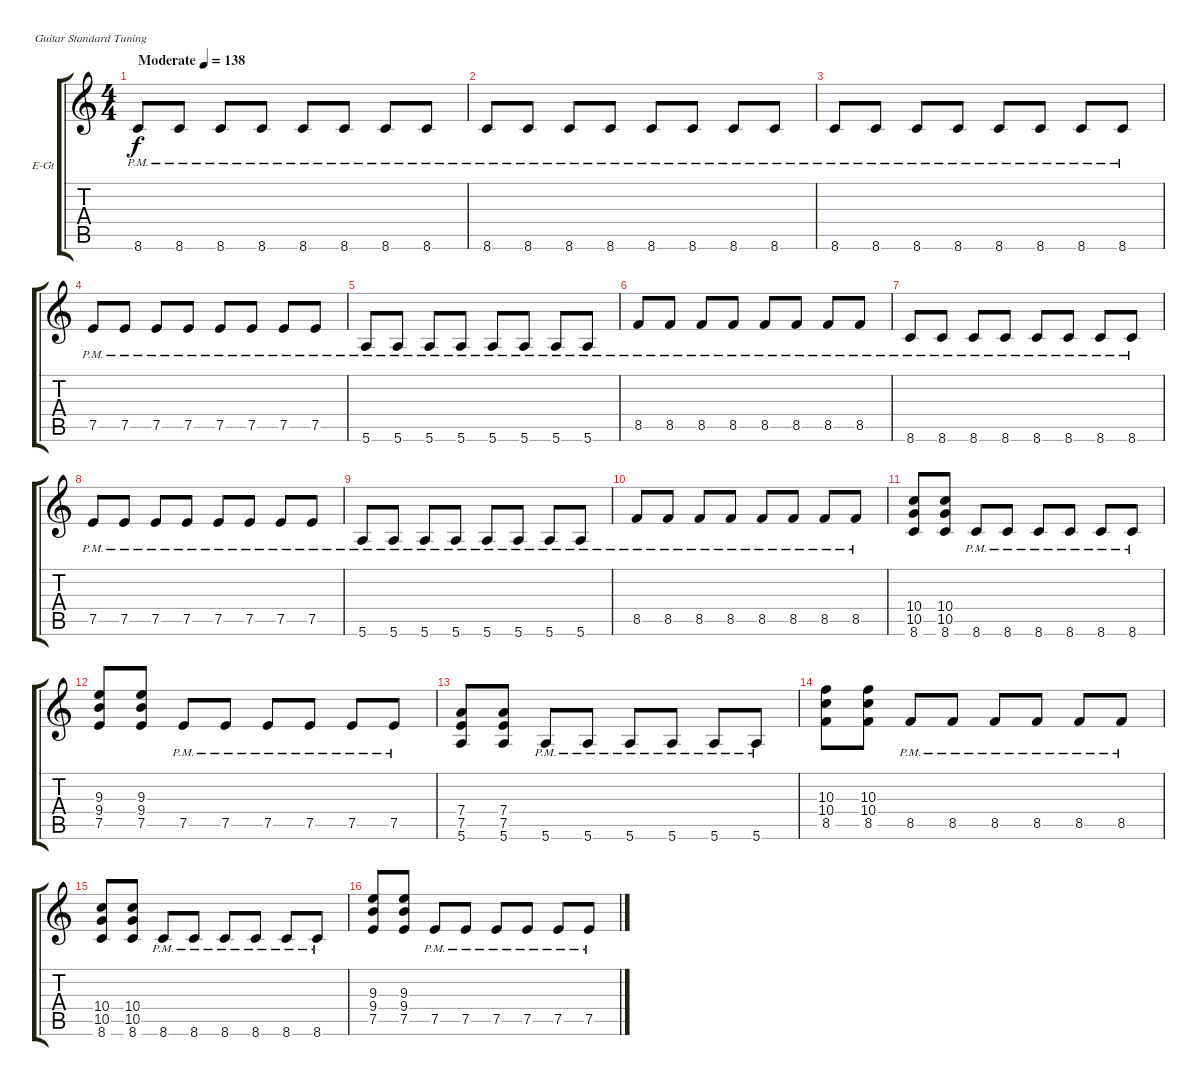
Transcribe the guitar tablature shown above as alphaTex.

\bracketExtendMode groupsimilarinstruments
\firstSystemTrackNameOrientation horizontal
\otherSystemsTrackNameOrientation horizontal
\track ("Äîðîæêà 1" "E-Gt") {instrument distortionguitar}
\staff {score tabs}
\tuning (E4 B3 G3 D3 A2 E2)
\ts (4 4)
\beaming (8 2 2 2 2)
\tempo (138 "Moderate")
\clef g2
\ks c
8.6{pm}.8{dy f instrument distortionguitar} 8.6{pm}.8 8.6{pm}.8 8.6{pm}.8 8.6{pm}.8 8.6{pm}.8 8.6{pm}.8 8.6{pm}.8 |
8.6{pm}.8 8.6{pm}.8 8.6{pm}.8 8.6{pm}.8 8.6{pm}.8 8.6{pm}.8 8.6{pm}.8 8.6{pm}.8 |
8.6{pm}.8 8.6{pm}.8 8.6{pm}.8 8.6{pm}.8 8.6{pm}.8 8.6{pm}.8 8.6{pm}.8 8.6{pm}.8 |
7.5{pm}.8 7.5{pm}.8 7.5{pm}.8 7.5{pm}.8 7.5{pm}.8 7.5{pm}.8 7.5{pm}.8 7.5{pm}.8 |
5.6{pm}.8 5.6{pm}.8 5.6{pm}.8 5.6{pm}.8 5.6{pm}.8 5.6{pm}.8 5.6{pm}.8 5.6{pm}.8 |
8.5{pm}.8 8.5{pm}.8 8.5{pm}.8 8.5{pm}.8 8.5{pm}.8 8.5{pm}.8 8.5{pm}.8 8.5{pm}.8 |
8.6{pm}.8 8.6{pm}.8 8.6{pm}.8 8.6{pm}.8 8.6{pm}.8 8.6{pm}.8 8.6{pm}.8 8.6{pm}.8 |
7.5{pm}.8 7.5{pm}.8 7.5{pm}.8 7.5{pm}.8 7.5{pm}.8 7.5{pm}.8 7.5{pm}.8 7.5{pm}.8 |
5.6{pm}.8 5.6{pm}.8 5.6{pm}.8 5.6{pm}.8 5.6{pm}.8 5.6{pm}.8 5.6{pm}.8 5.6{pm}.8 |
8.5{pm}.8 8.5{pm}.8 8.5{pm}.8 8.5{pm}.8 8.5{pm}.8 8.5{pm}.8 8.5{pm}.8 8.5{pm}.8 |
(8.6 10.5 10.4).8 (8.6 10.4 10.5).8 8.6{pm}.8 8.6{pm}.8 8.6{pm}.8 8.6{pm}.8 8.6{pm}.8 8.6{pm}.8 |
(7.5 9.4 9.3).8 (7.5 9.3 9.4).8 7.5{pm}.8 7.5{pm}.8 7.5{pm}.8 7.5{pm}.8 7.5{pm}.8 7.5{pm}.8 |
(5.6 7.5 7.4).8 (5.6 7.5 7.4).8 5.6{pm}.8 5.6{pm}.8 5.6{pm}.8 5.6{pm}.8 5.6{pm}.8 5.6{pm}.8 |
(8.5 10.4 10.3).8 (8.5 10.4 10.3).8 8.5{pm}.8 8.5{pm}.8 8.5{pm}.8 8.5{pm}.8 8.5{pm}.8 8.5{pm}.8 |
(8.6 10.5 10.4).8 (8.6 10.4 10.5).8 8.6{pm}.8 8.6{pm}.8 8.6{pm}.8 8.6{pm}.8 8.6{pm}.8 8.6{pm}.8 |
(7.5 9.4 9.3).8 (7.5 9.3 9.4).8 7.5{pm}.8 7.5{pm}.8 7.5{pm}.8 7.5{pm}.8 7.5{pm}.8 7.5{pm}.8
